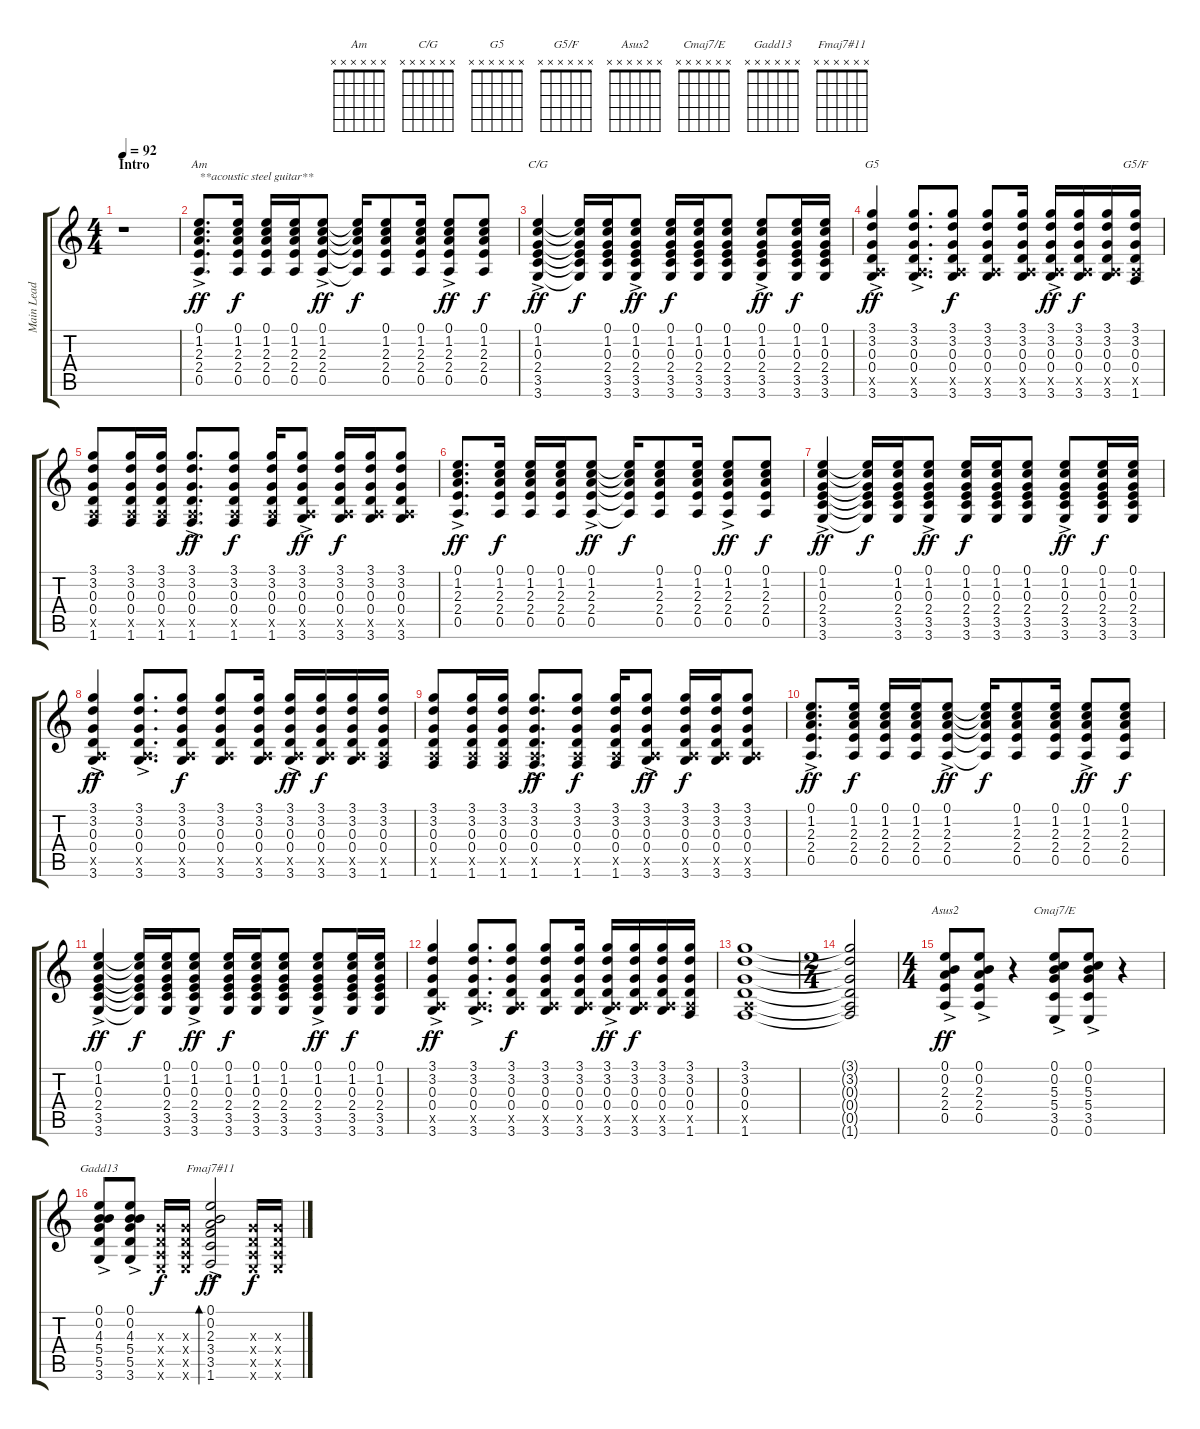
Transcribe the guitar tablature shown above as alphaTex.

\track ("Main Lead Guitar" "Main Lead ") {instrument acousticguitarsteel}
\staff {score tabs}
\tuning (E4 B3 G3 D3 A2 E2) {hide}
\chord ("Am" x x x x x x)
\chord ("C/G" x x x x x x)
\chord ("G5" x x x x x x)
\chord ("G5/F" x x x x x x)
\chord ("Asus2" x x x x x x)
\chord ("Cmaj7/E" x x x x x x)
\chord ("Gadd13" x x x x x x)
\chord ("Fmaj7#11" x x x x x x)
\ts (4 4)
\section ("" "Intro")
\tempo 92
\clef g2
\ks c
r.1{dy ff instrument acousticguitarsteel} |
(0.1 1.2 2.3 2.4 0.5{ac}).8{d ch "Am" txt "**acoustic steel guitar**"} (0.1 1.2 2.3 2.4 0.5).16{dy f} (0.1 1.2 2.3 2.4 0.5).16 (0.1 1.2 2.3 2.4 0.5).16 (0.1 1.2 2.3 2.4 0.5{ac}).8{dy ff} (0.1{t} 1.2{t} 2.3{t} 2.4{t} 0.5{t}).16{dy f} (0.1 1.2 2.3 2.4 0.5).8 (0.1 1.2 2.3 2.4 0.5).16 (0.1 1.2 2.3 2.4 0.5{ac}).8{dy ff} (0.1 1.2 2.3 2.4 0.5).8{dy f} |
(0.1 1.2 0.3 2.4 3.5 3.6{ac}).4{ch "C/G" dy ff} (0.1{t} 1.2{t} 0.3{t} 2.4{t} 3.5{t} 3.6{t}).16{dy f} (0.1 1.2 0.3 2.4 3.5 3.6).16 (0.1 1.2 0.3 2.4 3.5 3.6{ac}).8{dy ff} (0.1 1.2 0.3 2.4 3.5 3.6).16{dy f} (0.1 1.2 0.3 2.4 3.5 3.6).16 (0.1 1.2 0.3 2.4 3.5 3.6).8 (0.1 1.2 0.3 2.4 3.5 3.6{ac}).8{dy ff} (0.1 1.2 0.3 2.4 3.5 3.6).16{dy f} (0.1 1.2 0.3 2.4 3.5 3.6).16 |
(3.1 3.2 0.3 0.4 0.5{x} 3.6{ac}).4{ch "G5" dy ff} (3.1 3.2 0.3 0.4 0.5{x} 3.6{ac}).8{d} (3.1 3.2 0.3 0.4 0.5{x} 3.6).8{dy f} (3.1 3.2 0.3 0.4 0.5{x} 3.6).8 (3.1 3.2 0.3 0.4 0.5{x} 3.6).16 (3.1 3.2 0.3 0.4 0.5{x} 3.6{ac}).16{dy ff} (3.1 3.2 0.3 0.4 0.5{x} 3.6).16{dy f} (3.1 3.2 0.3 0.4 0.5{x} 3.6).16 (3.1 3.2 0.3 0.4 0.5{x} 1.6).16{ch "G5/F"} |
(3.1 3.2 0.3 0.4 0.5{x} 1.6).8 (3.1 3.2 0.3 0.4 0.5{x} 1.6).16 (3.1 3.2 0.3 0.4 0.5{x} 1.6).16 (3.1 3.2 0.3 0.4 0.5{x} 1.6{ac}).8{d dy ff} (3.1 3.2 0.3 0.4 0.5{x} 1.6).8{dy f} (3.1 3.2 0.3 0.4 0.5{x} 1.6).16 (3.1 3.2 0.3 0.4 0.5{x} 3.6{ac}).8{dy ff} (3.1 3.2 0.3 0.4 0.5{x} 3.6).16{dy f} (3.1 3.2 0.3 0.4 0.5{x} 3.6).16 (3.1 3.2 0.3 0.4 0.5{x} 3.6).8 |
(0.1 1.2 2.3 2.4 0.5{ac}).8{d dy ff} (0.1 1.2 2.3 2.4 0.5).16{dy f} (0.1 1.2 2.3 2.4 0.5).16 (0.1 1.2 2.3 2.4 0.5).16 (0.1 1.2 2.3 2.4 0.5{ac}).8{dy ff} (0.1{t} 1.2{t} 2.3{t} 2.4{t} 0.5{t}).16{dy f} (0.1 1.2 2.3 2.4 0.5).8 (0.1 1.2 2.3 2.4 0.5).16 (0.1 1.2 2.3 2.4 0.5{ac}).8{dy ff} (0.1 1.2 2.3 2.4 0.5).8{dy f} |
(0.1 1.2 0.3 2.4 3.5 3.6{ac}).4{dy ff} (0.1{t} 1.2{t} 0.3{t} 2.4{t} 3.5{t} 3.6{t}).16{dy f} (0.1 1.2 0.3 2.4 3.5 3.6).16 (0.1 1.2 0.3 2.4 3.5 3.6{ac}).8{dy ff} (0.1 1.2 0.3 2.4 3.5 3.6).16{dy f} (0.1 1.2 0.3 2.4 3.5 3.6).16 (0.1 1.2 0.3 2.4 3.5 3.6).8 (0.1 1.2 0.3 2.4 3.5 3.6{ac}).8{dy ff} (0.1 1.2 0.3 2.4 3.5 3.6).16{dy f} (0.1 1.2 0.3 2.4 3.5 3.6).16 |
(3.1 3.2 0.3 0.4 0.5{x} 3.6{ac}).4{dy ff} (3.1 3.2 0.3 0.4 0.5{x} 3.6{ac}).8{d} (3.1 3.2 0.3 0.4 0.5{x} 3.6).8{dy f} (3.1 3.2 0.3 0.4 0.5{x} 3.6).8 (3.1 3.2 0.3 0.4 0.5{x} 3.6).16 (3.1 3.2 0.3 0.4 0.5{x} 3.6{ac}).16{dy ff} (3.1 3.2 0.3 0.4 0.5{x} 3.6).16{dy f} (3.1 3.2 0.3 0.4 0.5{x} 3.6).16 (3.1 3.2 0.3 0.4 0.5{x} 1.6).16 |
(3.1 3.2 0.3 0.4 0.5{x} 1.6).8 (3.1 3.2 0.3 0.4 0.5{x} 1.6).16 (3.1 3.2 0.3 0.4 0.5{x} 1.6).16 (3.1 3.2 0.3 0.4 0.5{x} 1.6{ac}).8{d dy ff} (3.1 3.2 0.3 0.4 0.5{x} 1.6).8{dy f} (3.1 3.2 0.3 0.4 0.5{x} 1.6).16 (3.1 3.2 0.3 0.4 0.5{x} 3.6{ac}).8{dy ff} (3.1 3.2 0.3 0.4 0.5{x} 3.6).16{dy f} (3.1 3.2 0.3 0.4 0.5{x} 3.6).16 (3.1 3.2 0.3 0.4 0.5{x} 3.6).8 |
(0.1 1.2 2.3 2.4 0.5{ac}).8{d dy ff} (0.1 1.2 2.3 2.4 0.5).16{dy f} (0.1 1.2 2.3 2.4 0.5).16 (0.1 1.2 2.3 2.4 0.5).16 (0.1 1.2 2.3 2.4 0.5{ac}).8{dy ff} (0.1{t} 1.2{t} 2.3{t} 2.4{t} 0.5{t}).16{dy f} (0.1 1.2 2.3 2.4 0.5).8 (0.1 1.2 2.3 2.4 0.5).16 (0.1 1.2 2.3 2.4 0.5{ac}).8{dy ff} (0.1 1.2 2.3 2.4 0.5).8{dy f} |
(0.1 1.2 0.3 2.4 3.5 3.6{ac}).4{dy ff} (0.1{t} 1.2{t} 0.3{t} 2.4{t} 3.5{t} 3.6{t}).16{dy f} (0.1 1.2 0.3 2.4 3.5 3.6).16 (0.1 1.2 0.3 2.4 3.5 3.6{ac}).8{dy ff} (0.1 1.2 0.3 2.4 3.5 3.6).16{dy f} (0.1 1.2 0.3 2.4 3.5 3.6).16 (0.1 1.2 0.3 2.4 3.5 3.6).8 (0.1 1.2 0.3 2.4 3.5 3.6{ac}).8{dy ff} (0.1 1.2 0.3 2.4 3.5 3.6).16{dy f} (0.1 1.2 0.3 2.4 3.5 3.6).16 |
(3.1 3.2 0.3 0.4 0.5{x} 3.6{ac}).4{dy ff} (3.1 3.2 0.3 0.4 0.5{x} 3.6{ac}).8{d} (3.1 3.2 0.3 0.4 0.5{x} 3.6).8{dy f} (3.1 3.2 0.3 0.4 0.5{x} 3.6).8 (3.1 3.2 0.3 0.4 0.5{x} 3.6).16 (3.1 3.2 0.3 0.4 0.5{x} 3.6{ac}).16{dy ff} (3.1 3.2 0.3 0.4 0.5{x} 3.6).16{dy f} (3.1 3.2 0.3 0.4 0.5{x} 3.6).16 (3.1 3.2 0.3 0.4 0.5{x} 1.6).16 |
(3.1 3.2 0.3 0.4 0.5{x} 1.6).1 |
\ts (2 4)
(3.1{t} 3.2{t} 0.3{t} 0.4{t} 0.5{t} 1.6{t}).2 |
\ts (4 4)
(0.1 0.2 2.3 2.4 0.5{ac}).8{ch "Asus2" dy ff} (0.1 0.2 2.3 2.4 0.5{ac}).8 r.4 (0.1 0.2 5.3 5.4 3.5 0.6{ac}).8{ch "Cmaj7/E"} (0.1 0.2 5.3 5.4 3.5 0.6{ac}).8 r.4 |
(0.1 0.2 4.3 5.4 5.5 3.6{ac}).8{ch "Gadd13"} (0.1 0.2 4.3 5.4 5.5 3.6{ac}).8 (0.3{x} 0.4{x} 0.5{x} 0.6{x}).16{dy f} (0.3{x} 0.4{x} 0.5{x} 0.6{x}).16 (0.1 0.2 2.3 3.4 3.5 1.6{ac}).2{bd 120 ch "Fmaj7#11" dy ff} (0.3{x} 0.4{x} 0.5{x} 0.6{x}).16{dy f} (0.3{x} 0.4{x} 0.5{x} 0.6{x}).16
